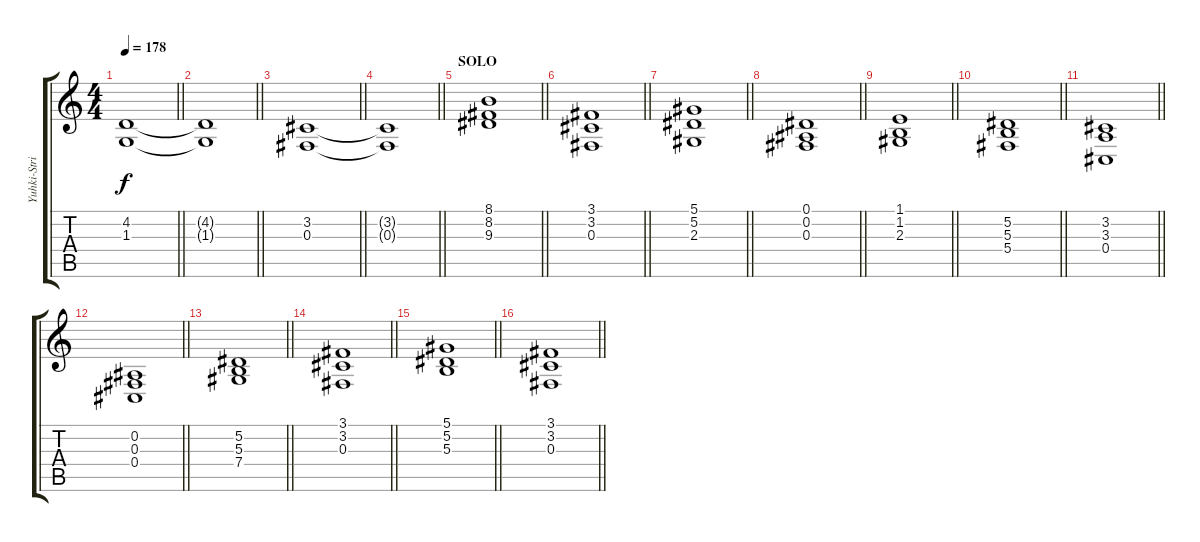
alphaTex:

\track ("Yuhki-Strings" "Yuhki-Stri") {instrument stringensemble1}
\staff {score tabs}
\tuning (Eb4 Bb3 Gb3 Db3 Ab2 Eb2) {hide}
\ts (4 4)
\tempo 178
\clef g2
\barLineRight lightlight
\ks c
(4.2 1.3).1{dy f} |
\barLineRight lightlight
(4.2{t} 1.3{t}).1 |
\barLineRight lightlight
(3.2 0.3).1 |
\barLineRight lightlight
(3.2{t} 0.3{t}).1 |
\section ("" "SOLO")
\barLineRight lightlight
(8.1 8.2 9.3).1 |
\barLineRight lightlight
(3.1 3.2 0.3).1 |
\barLineRight lightlight
(5.1 5.2 2.3).1 |
\barLineRight lightlight
(0.1 0.2 0.3).1 |
\barLineRight lightlight
(1.1 1.2 2.3).1 |
\barLineRight lightlight
(5.2 5.3 5.4).1 |
\barLineRight lightlight
(3.2 3.3 0.4).1 |
\barLineRight lightlight
(0.2 0.3 0.4).1 |
\barLineRight lightlight
(5.2 5.3 7.4).1 |
\barLineRight lightlight
(3.1 3.2 0.3).1 |
\barLineRight lightlight
(5.1 5.2 5.3).1 |
\barLineRight lightlight
(3.1 3.2 0.3).1
